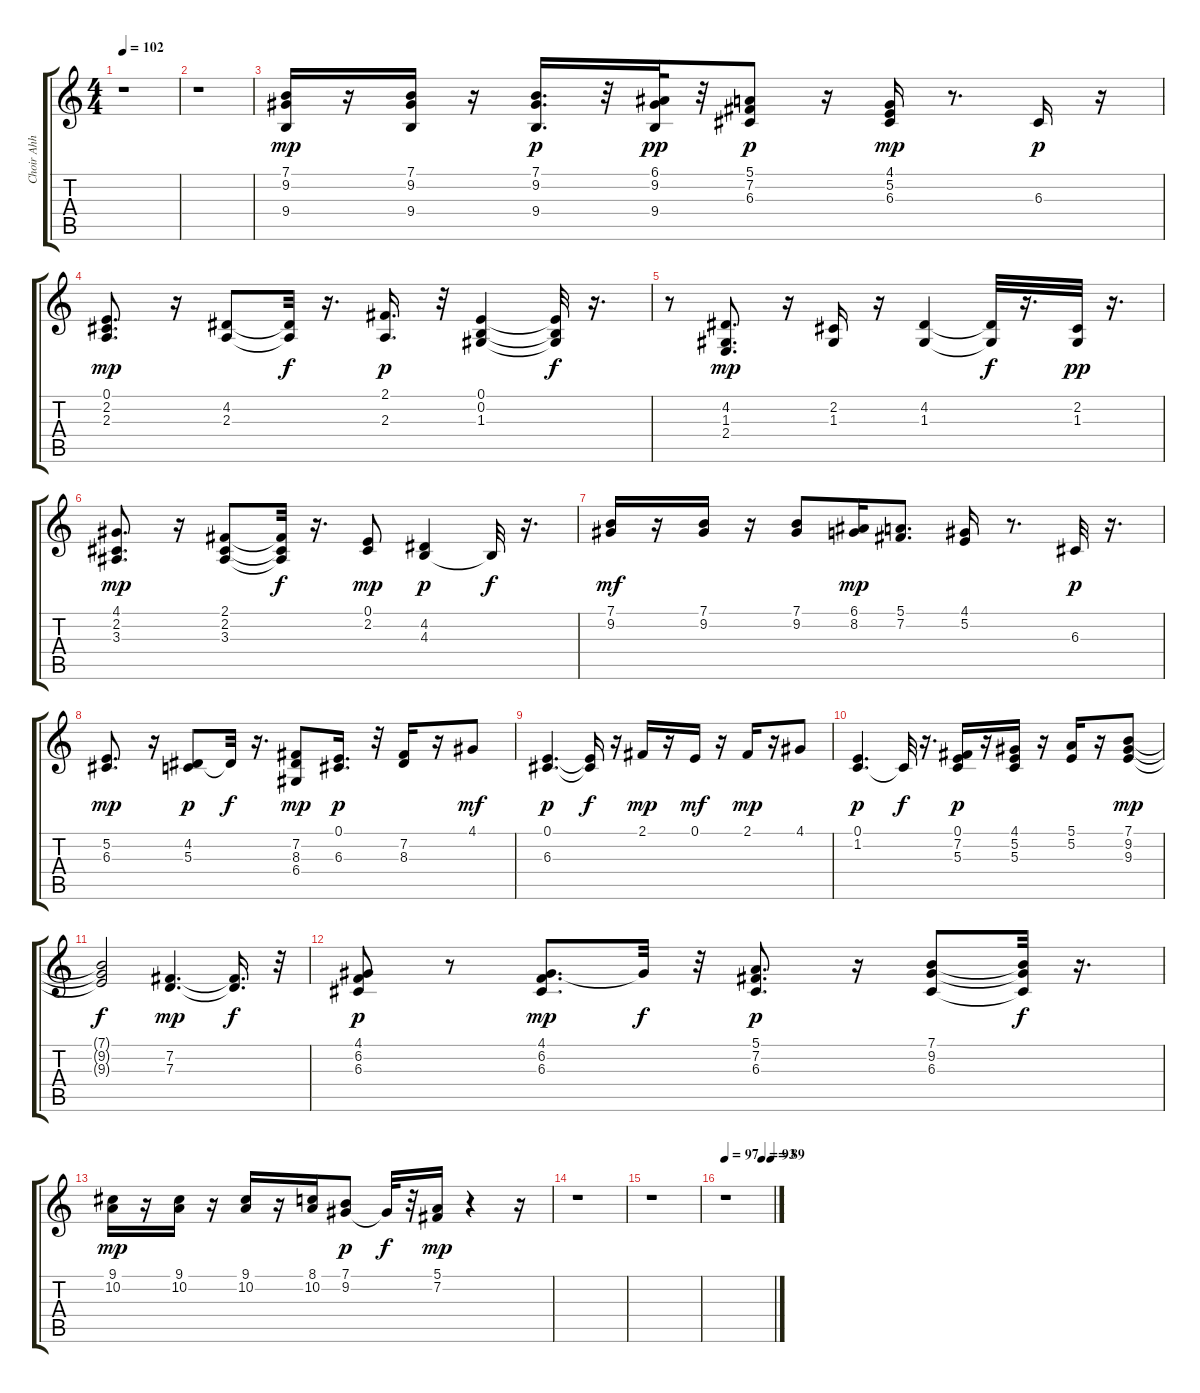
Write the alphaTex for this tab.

\track ("Choir Ahh" "Choir Ahh") {instrument choiraahs}
\staff {score tabs}
\tuning (E4 B3 G3 D3 A2 E2) {hide}
\ts (4 4)
\tempo 102
\clef g2
\ks c
r.1{dy mp} |
r.1 |
(7.1 9.2 9.4).16 r.16 (7.1 9.2 9.4).16 r.16 (7.1 9.2 9.4).16{d dy p} r.32 (6.1 9.2 9.4).32{dy pp} r.32 (5.1 7.2 6.3).8{dy p} r.16 (4.1 5.2 6.3).16{dy mp} r.8{d} 6.3.16{dy p} r.16 |
(0.1 2.2 2.3).8{d dy mp} r.16 (4.2 2.3).8 (4.2{t} 2.3{t}).32{dy f} r.16{d} (2.1 2.3).16{d dy p} r.32 (0.1 0.2 1.3).4 (0.1{t} 0.2{t} 1.3{t}).32{dy f} r.16{d} |
r.8 (4.2 1.3 2.4).8{d dy mp} r.16 (2.2 1.3).16 r.16 (4.2 1.3).4 (4.2{t} 1.3{t}).32{dy f} r.16{d} (2.2 1.3).32{dy pp} r.16{d} |
(4.1 2.2 3.3).8{d dy mp} r.16 (2.1 2.2 3.3).8 (2.1{t} 2.2{t} 3.3{t}).32{dy f} r.16{d} (0.1 2.2).8{dy mp} (4.2 4.3).4{dy p} 4.3{t}.32{dy f} r.16{d} |
(7.1 9.2).16{dy mf} r.16 (7.1 9.2).16 r.16 (7.1 9.2).8 (6.1 8.2).16{dy mp} (5.1 7.2).8{d} (4.1 5.2).16 r.8{d} 6.3.32{dy p} r.16{d} |
(5.2 6.3).8{d dy mp} r.16 (4.2 5.3).8{dy p} 4.2{t}.32{dy f} r.16{d} (7.2 8.3 6.4).8{dy mp} (0.1 6.3).16{d dy p} r.32 (7.2 8.3).16 r.16 4.1.8{dy mf} |
(0.1 6.3).4{d dy p} (0.1{t} 6.3{t}).16{dy f} r.16 2.1.16{dy mp} r.16 0.1.16{dy mf} r.16 2.1.16{dy mp} r.16 4.1.8 |
(0.1 1.2).4{d dy p} 1.2{t}.32{dy f} r.16{d} (0.1 7.2 5.3).16{dy p} r.16 (4.1 5.2 5.3).16 r.16 (5.1 5.2).16 r.16 (7.1 9.2 9.3).8{dy mp} |
(7.1{t} 9.2{t} 9.3{t}).2{dy f} (7.2 7.3).4{d dy mp} (7.2{t} 7.3{t}).16{d dy f} r.32 |
(4.1 6.2 6.3).8{dy p} r.8 (4.1 6.2 6.3).8{d dy mp} 4.1{t}.32{dy f} r.32 (5.1 7.2 6.3).8{d dy p} r.16 (7.1 9.2 6.3).8 (7.1{t} 9.2{t} 6.3{t}).32{dy f} r.16{d} |
(9.1 10.2).16{dy mp} r.16 (9.1 10.2).16 r.16 (9.1 10.2).16 r.16 (8.1 10.2).16 (7.1 9.2).8{dy p} 9.2{t}.32{dy f} r.32 (5.1 7.2).16{dy mp} r.4 r.16 |
r.1 |
r.1 |
\tempo 97
\tempo (93 0.7604166666666666)
\tempo (89 0.9479166666666666)
r.1
